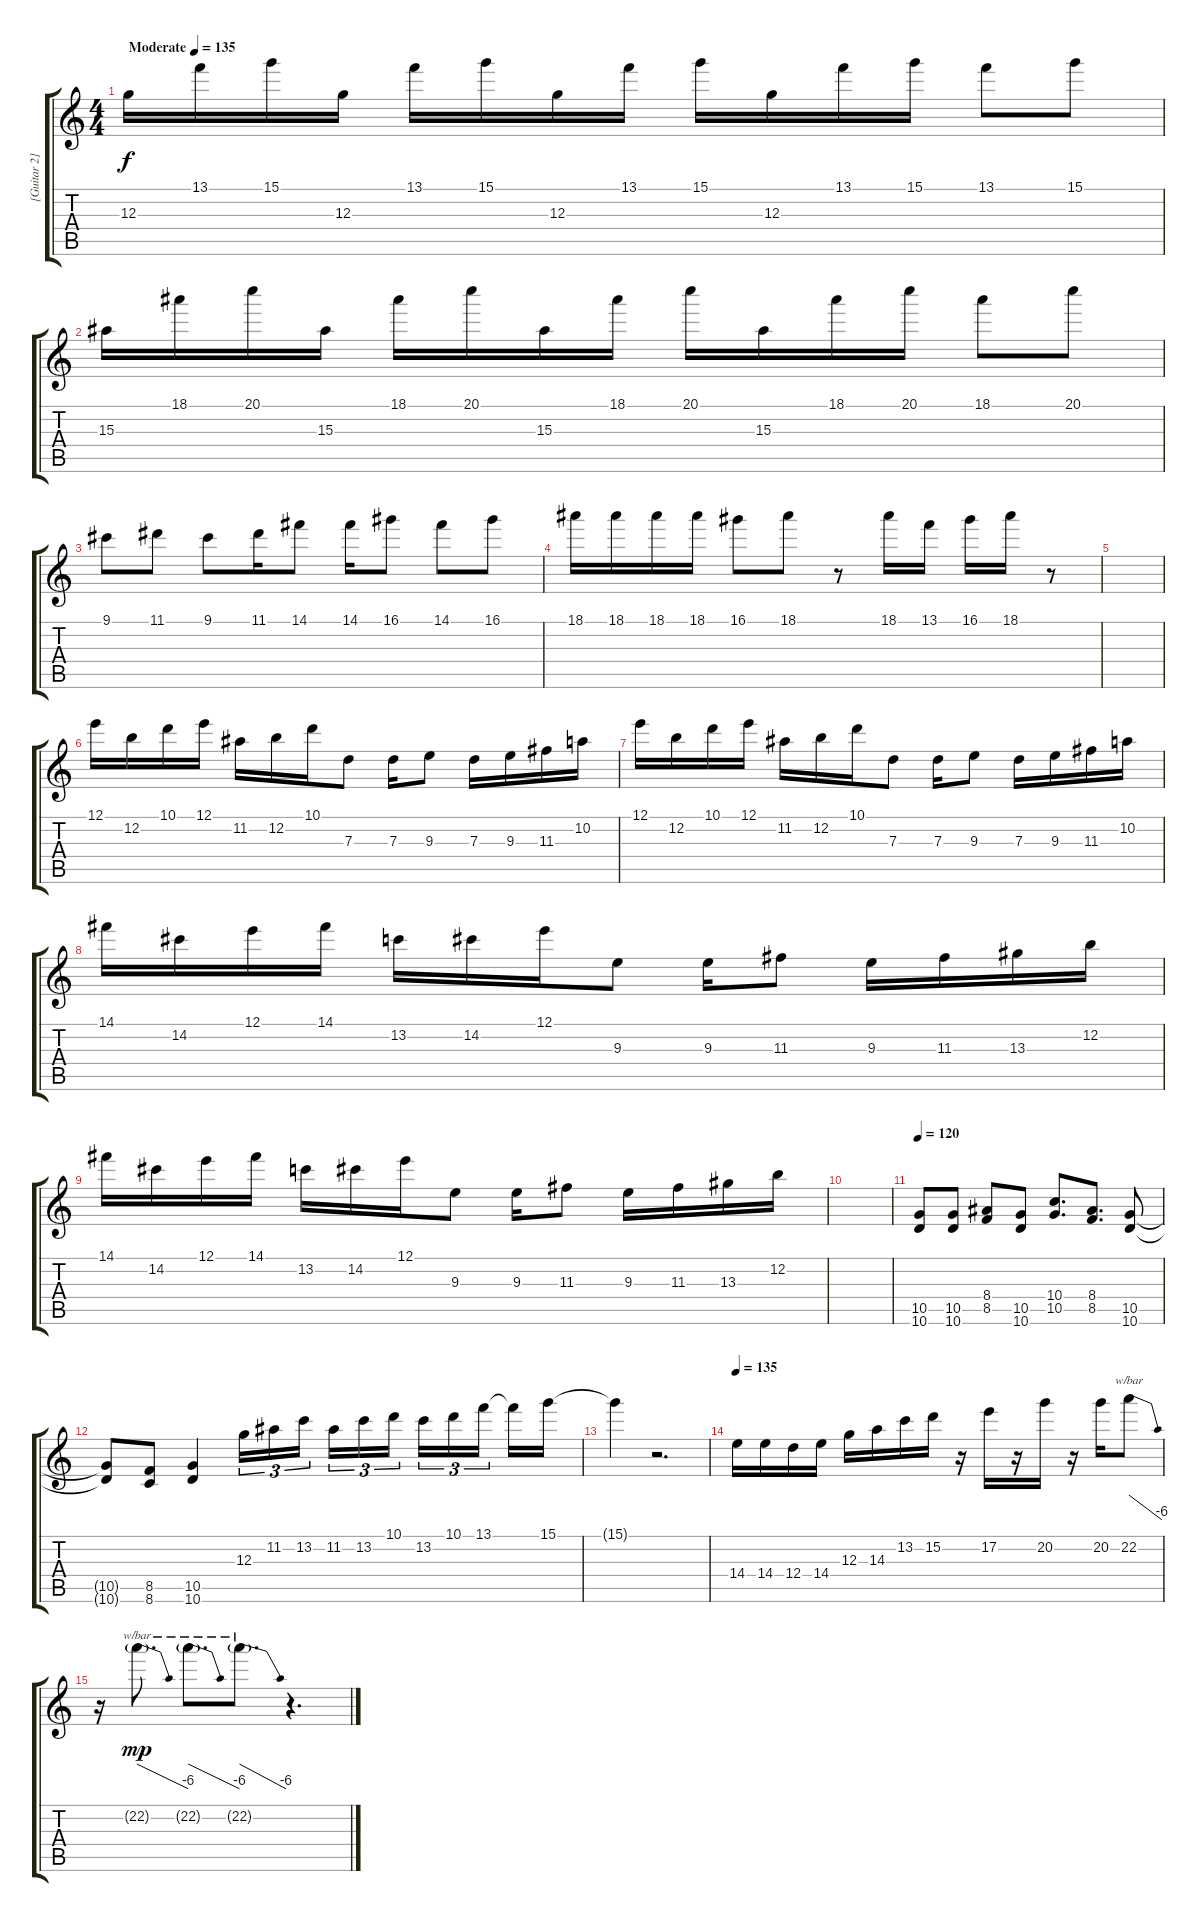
\track ("[Guitar 2]" "[Guitar 2]") {instrument overdrivenguitar}
\staff {score tabs}
\tuning (E4 B3 G3 D3 A2 E2) {hide}
\ts (4 4)
\tempo (135 "Moderate")
\clef g2
\ks c
12.3.16{dy f instrument overdrivenguitar} 13.1.16 15.1.16 12.3.16 13.1.16 15.1.16 12.3.16 13.1.16 15.1.16 12.3.16 13.1.16 15.1.16 13.1.8 15.1.8 |
15.3.16 18.1.16 20.1.16 15.3.16 18.1.16 20.1.16 15.3.16 18.1.16 20.1.16 15.3.16 18.1.16 20.1.16 18.1.8 20.1.8 |
9.1.8 11.1.8 9.1.8 11.1.16 14.1.8 14.1.16 16.1.8 14.1.8 16.1.8 |
18.1.16 18.1.16 18.1.16 18.1.16 16.1.8 18.1.8 r.8 18.1.16 13.1.16 16.1.16 18.1.16 r.8 |
|
12.1.16 12.2.16 10.1.16 12.1.16 11.2.16 12.2.16 10.1.16 7.3.8 7.3.16 9.3.8 7.3.16 9.3.16 11.3.16 10.2.16 |
12.1.16 12.2.16 10.1.16 12.1.16 11.2.16 12.2.16 10.1.16 7.3.8 7.3.16 9.3.8 7.3.16 9.3.16 11.3.16 10.2.16 |
14.1.16 14.2.16 12.1.16 14.1.16 13.2.16 14.2.16 12.1.16 9.3.8 9.3.16 11.3.8 9.3.16 11.3.16 13.3.16 12.2.16 |
14.1.16 14.2.16 12.1.16 14.1.16 13.2.16 14.2.16 12.1.16 9.3.8 9.3.16 11.3.8 9.3.16 11.3.16 13.3.16 12.2.16 |
|
\tempo 120
(10.5 10.6).8 (10.5 10.6).8 (8.4 8.5).8 (10.5 10.6).8 (10.4 10.5).8{d} (8.4 8.5).8{d} (10.5 10.6).8 |
(10.5{t} 10.6{t}).8 (8.5 8.6).8 (10.5 10.6).4 12.3.16{tu (3 2)} 11.2.16{tu (3 2)} 13.2.16{tu (3 2) beam splitsecondary} 11.2.16{tu (3 2)} 13.2.16{tu (3 2)} 10.1.16{tu (3 2)} 13.2.16{tu (3 2)} 10.1.16{tu (3 2)} 13.1.16{tu (3 2) beam splitsecondary} 13.1{t}.16 15.1.16 |
15.1{t}.4 r.2{d} |
\tempo 135
14.4.16 14.4.16 12.4.16 14.4.16 12.3.16 14.3.16 13.2.16 15.2.16 r.16 17.2.16 r.16 20.2.16 r.16 20.2.16 22.2.8{tbe (dive default 0 0 60 -24)} |
r.16 22.2{g}.8{d tbe (dive default 0 0 60 -24) dy mp} 22.2{g}.8{d tbe (dive default 0 0 60 -24)} 22.2{g}.8{d tbe (dive default 0 0 60 -24)} r.4{d}
